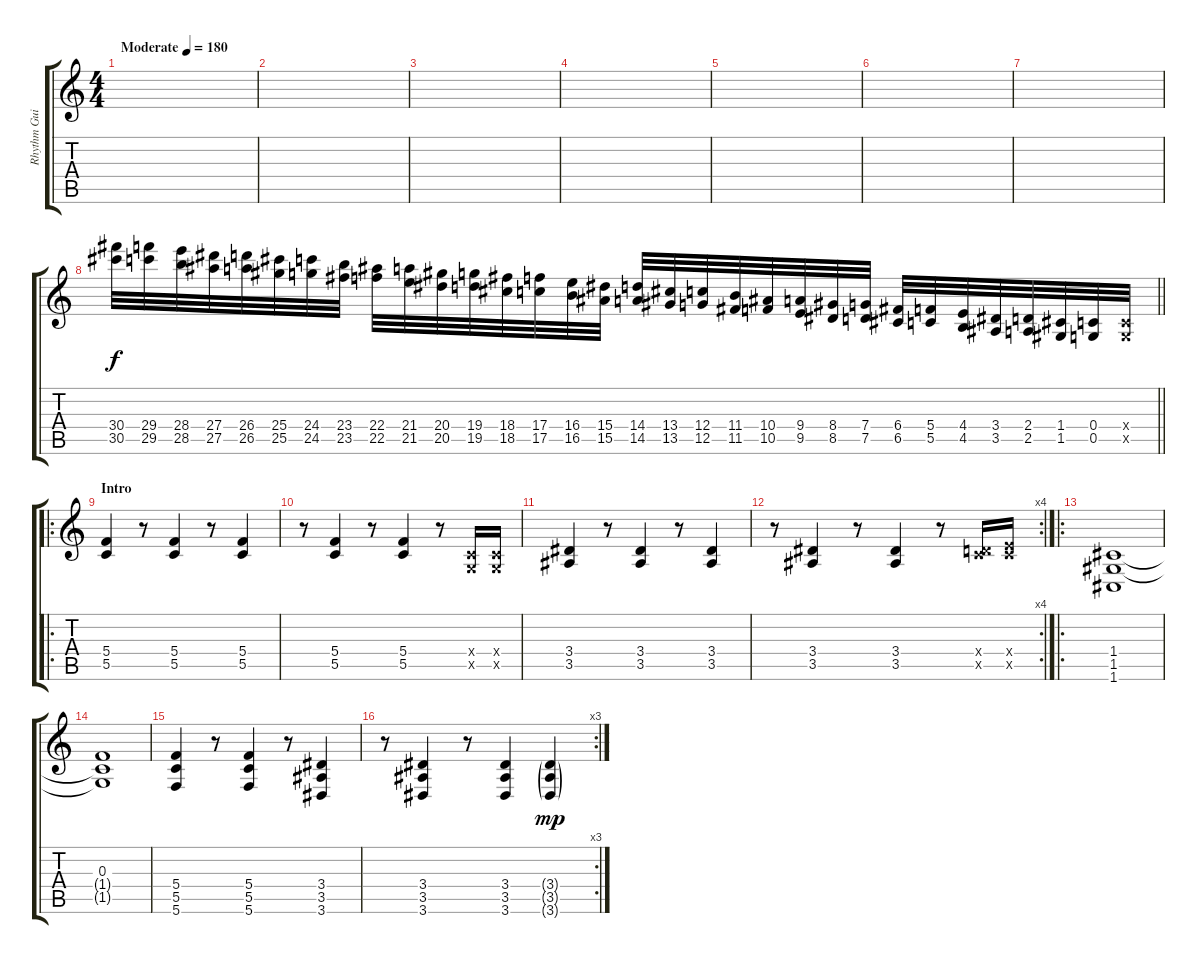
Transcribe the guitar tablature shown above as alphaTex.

\track ("Rhythm Guitar 2" "Rhythm Gui") {instrument distortionguitar}
\staff {score tabs}
\tuning (D4 A3 F3 C3 G2 C2) {hide}
\ts (4 4)
\tempo (180 "Moderate")
\clef g2
\ks c
|
|
|
|
|
|
|
\barLineRight lightlight
(30.4 30.5).32{instrument guitarfretnoise} (29.4 29.5).32 (28.4 28.5).32 (27.4 27.5).32 (26.4 26.5).32 (25.4 25.5).32 (24.4 24.5).32 (23.4 23.5).32 (22.4 22.5).32 (21.4 21.5).32 (20.4 20.5).32 (19.4 19.5).32 (18.4 18.5).32 (17.4 17.5).32 (16.4 16.5).32 (15.4 15.5).32 (14.4 14.5).32 (13.4 13.5).32 (12.4 12.5).32 (11.4 11.5).32 (10.4 10.5).32 (9.4 9.5).32 (8.4 8.5).32 (7.4 7.5).32 (6.4 6.5).32 (5.4 5.5).32 (4.4 4.5).32 (3.4 3.5).32 (2.4 2.5).32 (1.4 1.5).32 (0.4 0.5).32 (0.4{x} 0.5{x}).32 |
\ro
\section ("" "Intro")
(5.4 5.5).4{instrument distortionguitar} r.8 (5.4 5.5).4 r.8 (5.4 5.5).4 |
r.8 (5.4 5.5).4 r.8 (5.4 5.5).4 r.8 (0.4{x} 0.5{x}).16 (0.4{x} 0.5{x}).16 |
(3.4 3.5).4 r.8 (3.4 3.5).4 r.8 (3.4 3.5).4 |
\rc 4
r.8 (3.4 3.5).4 r.8 (3.4 3.5).4 r.8 (0.4{x} 7.5{x}).16 (0.4{x} 9.5{x}).16 |
\ro
(1.4 1.5 1.6).1 |
(0.3 1.4{t} 1.5{t}).1 |
(5.4 5.5 5.6).4 r.8 (5.4 5.5 5.6).4 r.8 (3.4 3.5 3.6).4 |
\rc 3
r.8 (3.4 3.5 3.6).4 r.8 (3.4 3.5 3.6).4 (3.4{g} 3.5{g} 3.6{g}).4{dy mp}
